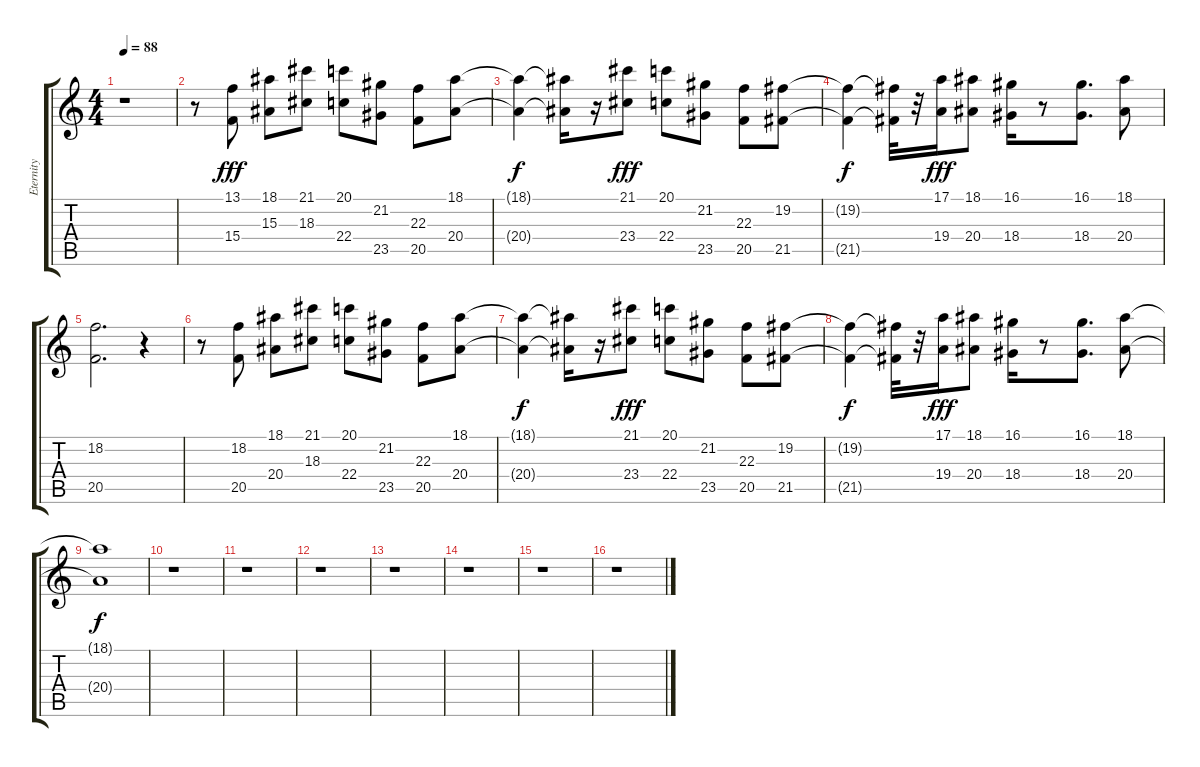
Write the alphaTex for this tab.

\track ("Eternity" "Eternity") {instrument flute}
\staff {score tabs}
\tuning (E4 B3 G3 D3 A2 E2) {hide}
\ts (4 4)
\tempo 88
\clef g2
\ks c
r.1{dy f} |
r.8 (13.1 15.4).8{dy fff} (18.1 15.3).8 (21.1 18.3).8 (20.1 22.4).8 (21.2 23.5).8 (22.3 20.5).8 (18.1 20.4).8 |
(18.1{t} 20.4{t}).4{dy f} (18.1{t} 20.4{t}).16 r.16 (21.1 23.4).8{dy fff} (20.1 22.4).8 (21.2 23.5).8 (22.3 20.5).8 (19.2 21.5).8 |
(19.2{t} 21.5{t}).4{dy f} (19.2{t} 21.5{t}).32 r.32 (17.1 19.4).16{dy fff} (18.1 20.4).8 (16.1 18.4).16 r.8 (16.1 18.4).8{d} (18.1 20.4).8 |
(18.2 20.5).2{d} r.4 |
r.8 (18.2 20.5).8 (18.1 20.4).8 (21.1 18.3).8 (20.1 22.4).8 (21.2 23.5).8 (22.3 20.5).8 (18.1 20.4).8 |
(18.1{t} 20.4{t}).4{dy f} (18.1{t} 20.4{t}).16 r.16 (21.1 23.4).8{dy fff} (20.1 22.4).8 (21.2 23.5).8 (22.3 20.5).8 (19.2 21.5).8 |
(19.2{t} 21.5{t}).4{dy f} (19.2{t} 21.5{t}).32 r.32 (17.1 19.4).16{dy fff} (18.1 20.4).8 (16.1 18.4).16 r.8 (16.1 18.4).8{d} (18.1 20.4).8 |
(18.1{t} 20.4{t}).1{dy f} |
r.1 |
r.1 |
r.1 |
r.1 |
r.1 |
r.1 |
r.1
